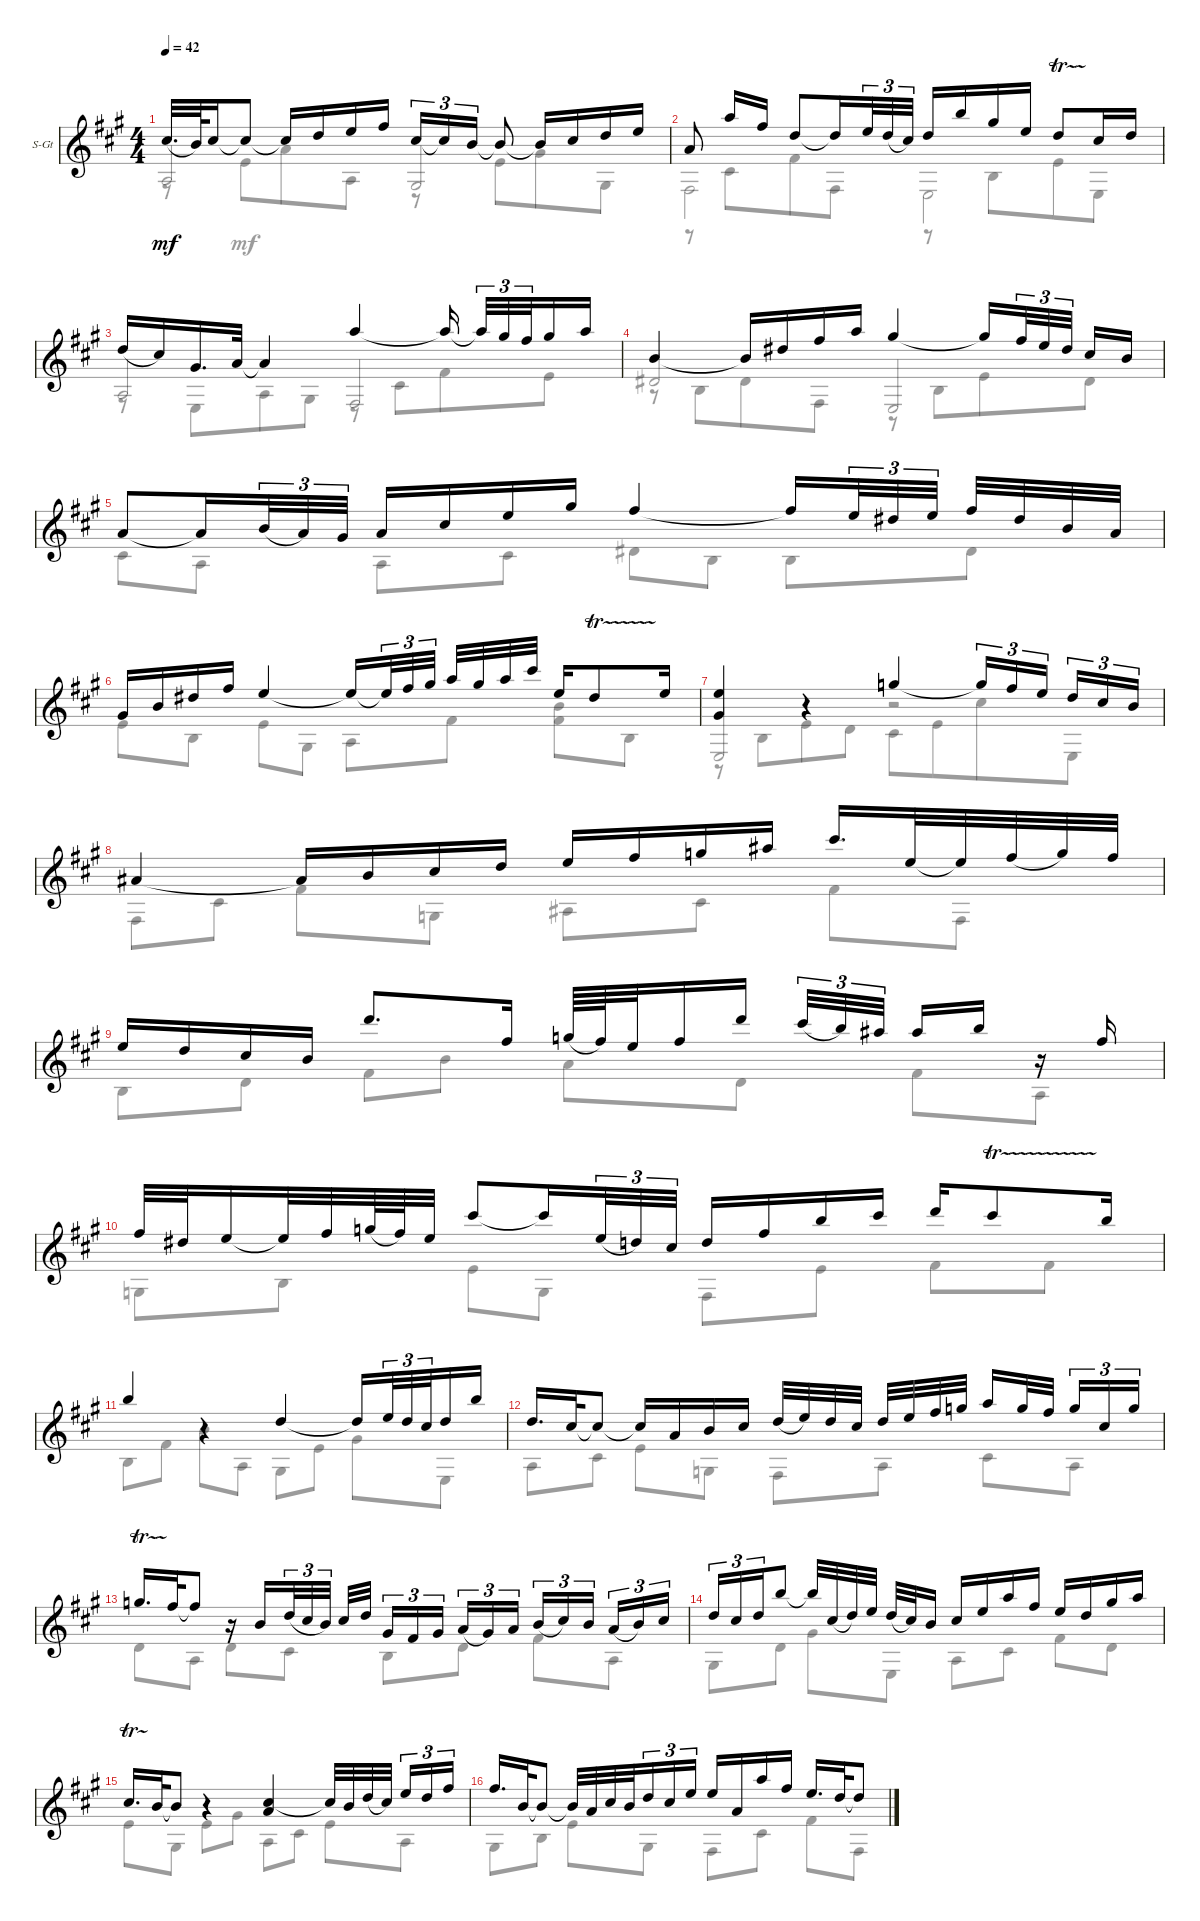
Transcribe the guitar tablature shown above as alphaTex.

\defaultSystemsLayout 4
\bracketExtendMode groupsimilarinstruments
\firstSystemTrackNameOrientation horizontal
\otherSystemsTrackNameOrientation horizontal
\track ("Steel Guitar" "S-Gt") {instrument acousticguitarsteel}
\staff {score}
\tuning (E4 B3 G3 D3 A2 E2)
\voice
\ts (4 4)
\tempo 42
\clef g2
\ks a
2.2.32{d dy mf legatoorigin instrument acousticguitarsteel} 0.2.64 2.2.16 2.2{t}.8 2.2{t}.16 3.2.16 0.1.16 2.1.16 2.2.16{tu (3 2)} 2.2{t}.16{tu (3 2)} 0.2.16{tu (3 2)} 0.2{t}.8 0.2{t}.16 2.2.16 3.2.16 0.1.16 |
2.3.8{beam split} 5.1.16 2.1.16 3.2.8 3.2{t}.16{beam merge} 5.2.32{tu (3 2)} 3.2.32{tu (3 2) legatoorigin} 2.2.32{tu (3 2)} 3.2.16 7.1.16 4.1.16 0.1.16 3.2{tr (5 16)}.8 2.2.16 3.2.16 |
3.2.16{legatoorigin} 2.2.16 1.3.16{d} 2.3.32 2.3{t}.4 5.1.4 5.1{t}.16 5.1{t}.32{tu (3 2)} 4.1.32{tu (3 2)} 2.1.32{tu (3 2) beam merge} 4.1.16{beam merge} 5.1.16 |
0.2.4 0.2{t}.16 4.2.16 2.1.16 5.1.16 4.1.4 4.1{t}.16{beam merge} 2.1.32{tu (3 2) beam merge} 5.2.32{tu (3 2) beam merge} 4.2.32{tu (3 2)} 2.2.16 0.2.16 |
2.3.8 2.3{t}.16{beam merge} 4.3.32{tu (3 2) legatoorigin beam merge} 2.3.32{tu (3 2) beam merge} 1.3.32{tu (3 2)} 2.3.16 2.2.16 0.1.16 4.1.16 7.2.4 7.2{t}.16{beam merge} 5.2.32{tu (3 2) beam merge} 4.2.32{tu (3 2) beam merge} 5.2.32{tu (3 2)} 7.2.32 8.3.32 9.4.32 7.4.32 |
1.3.16 0.2.16 4.2.16 2.1.16 0.1.4 0.1{t}.16{beam merge} 0.1{t}.32{tu (3 2) beam merge} 7.2.32{tu (3 2) beam merge} 9.2.32{tu (3 2)} 5.1.32 9.2.32 5.1.32 9.1.32 5.2.16 4.2{tr (6 16)}.8 0.1.16 |
(0.1 1.3).4 r.4 8.2.4 8.2{t}.16{tu (3 2)} 7.2.16{tu (3 2)} 5.2.16{tu (3 2)} 7.3.16{tu (3 2)} 6.3.16{tu (3 2)} 4.3.16{tu (3 2)} |
3.3.4 3.3{t}.16 0.2.16 2.2.16 3.2.16 5.2.16 7.2.16 8.2.16 6.1.16 9.1.16{d} 0.1.32 0.1{t}.32 7.2.32{legatoorigin} 8.2.32 7.2.32 |
0.1.16 3.2.16 2.2.16 0.2.16 10.1.8{d} 7.2.16 8.2.64{legatoorigin} 7.2.64 9.3.32 7.2.16 10.1.16{beam split} 9.1.32{tu (3 2) legatoorigin beam merge} 7.1.32{tu (3 2)} 6.1.32{tu (3 2)} 6.1.16 7.1.16{beam split} r.16{beam split} 2.1.16 |
2.1.32 4.2.32 0.1.16 0.1{t}.32 2.1.32 3.1.64{legatoorigin} 2.1.64 0.1.32 9.1.8 9.1{t}.16{beam merge} 5.2.32{tu (3 2) legatoorigin beam merge} 3.2.32{tu (3 2) beam merge} 6.3.32{tu (3 2)} 3.2.16 2.1.16 7.1.16 9.1.16 10.1.16 9.1{tr (11 16)}.8 7.1.16 |
7.1.4 r.4 7.3.4 7.3{t}.16{beam merge} 5.2.32{tu (3 2) beam merge} 7.3.32{tu (3 2) beam merge} 6.3.32{tu (3 2) beam merge} 7.3.16 7.1.16 |
3.2.16{d} 2.2.32 2.2{t}.8 2.2{t}.16 2.3.16 0.2.16 2.2.16 3.2.32{legatoorigin} 5.2.32 3.2.32 2.2.32{beam split} 3.2.32 5.2.32 2.1.32 3.1.32 5.1.16 3.1.32 2.1.32 3.1.16{tu (3 2)} 2.2.16{tu (3 2)} 3.1.16{tu (3 2)} |
3.1{tr (5 16)}.16{d} 2.1.32 2.1{t}.8 r.16 0.2.16{beam merge} 3.2.32{tu (3 2) legatoorigin beam merge} 2.2.32{tu (3 2) legatoorigin beam merge} 0.2.32{tu (3 2)} 2.2.32 3.2.32 1.3.16{tu (3 2)} 4.4.16{tu (3 2)} 1.3.16{tu (3 2)} 2.3.16{tu (3 2) legatoorigin} 1.3.16{tu (3 2)} 2.3.16{tu (3 2)} 0.2.16{tu (3 2) legatoorigin} 2.2.16{tu (3 2)} 0.2.16{tu (3 2)} 2.3.16{tu (3 2) legatoorigin beam merge} 4.3.16{tu (3 2) beam merge} 2.2.16{tu (3 2)} |
3.2.16{tu (3 2)} 2.2.16{tu (3 2) beam merge} 3.2.16{tu (3 2) beam merge} 7.1.8 7.1{t}.32 6.3.32{legatoorigin} 7.3.32 9.3.32{beam split} 7.3.32{legatoorigin} 6.3.32 9.4.16 6.3.16 0.1.16 5.1.16 7.2.16 5.2.16 7.3.16 4.1.16 5.1.16 |
2.2{tr (4 16)}.16{d} 4.3.32 4.3{t}.8 r.4 (2.2 2.3).4 2.2{t}.32 4.3.32 3.2.32{legatoorigin} 2.2.32 0.1.16{tu (3 2)} 3.2.16{tu (3 2)} 2.1.16{tu (3 2)} |
2.1.16{d} 0.2.32 0.2{t}.8 0.2{t}.32 2.3.32 2.2.32 4.3.32{beam merge} 3.2.16{tu (3 2)} 2.2.16{tu (3 2)} 0.1.16{tu (3 2)} 0.1.16 2.3.16 5.1.16 7.2.16 5.2.16{d} 3.2.32 3.2{t}.8
\voice
\clef g2
\ottava regular
\simile none
\ks a
0.5.2{dy mf beam invert} 4.6.2{beam invert} |
2.6.2 0.6.2 |
0.5.2{beam invert} 2.6.2{beam invert} |
1.4.2{beam invert} 0.6.2{beam invert} |
4.5.8 0.5.8 0.5.8 4.5.8 1.4.8 2.5.8 7.6.8 6.5.8 |
2.4.8 2.5.8 2.4.8 4.6.8 0.5.8 4.4.8 (4.3 4.4).8 7.6.8 |
0.6.2{beam invert} r.2{beam invert} |
2.6.8 4.5.8 4.4.8 3.6.8 6.6.8 4.5.8 9.5.8 2.6.8 |
2.5.8 0.4.8 9.5.8 9.4.8 7.4.8 0.4.8 9.5.8 0.5.8 |
3.6.8 2.5.8 7.5.8 3.6.8 2.6.8 7.5.8 9.5.8 9.5.8 |
7.6.8 9.5.8 9.4.8 0.5.8 4.6.8 7.5.8 6.4.8 0.6.8 |
0.5.8 4.5.8 2.4.8 3.6.8 2.6.8 0.5.8 4.5.8 0.5.8 |
0.4.8 0.5.8 0.4.8 4.5.8 2.5.8 0.4.8 4.4.8 0.5.8 |
4.6.8 0.4.8 6.4.8 0.6.8 0.5.8 4.5.8 4.4.8 0.4.8 |
2.4.8 4.6.8 2.4.8 6.4.8 0.5.8 4.5.8 2.4.8 0.5.8 |
4.6.8 2.5.8 2.4.8 4.6.8 2.6.8 4.5.8 4.4.8 2.6.8
\voice
\clef g2
\ottava regular
\simile none
\ks a
r.8{dy mf} 2.4.8{beam merge} 2.3.8{beam merge} 0.5.8{beam split} r.8{beam split} 2.4.8{beam merge} 1.3.8{beam merge} 4.6.8{beam merge} |
r.8 4.5.8{beam merge} 4.4.8{beam merge} 2.6.8{beam split} r.8{beam split} 2.5.8{beam merge} 2.4.8{beam merge} 0.6.8{beam merge} |
r.8 0.6.8{beam merge} 0.5.8{beam merge} 4.6.8{beam split} r.8{beam split} 4.5.8{beam merge} 4.4.8{beam merge} 2.4.8{beam merge} |
r.8 2.5.8{beam merge} 1.4.8{beam merge} 2.6.8{beam split} r.8{beam split} 2.5.8{beam merge} 2.4.8{beam merge} 1.4.8{beam merge} |
|
|
r.8 2.5.8{beam merge} 2.4.8{beam merge} 0.4.8{beam split} 4.5.8{beam merge} 7.5.8{beam merge} 6.3.8{beam merge} 0.6.8{beam merge} |
|
|
|
|
|
|
|
|
